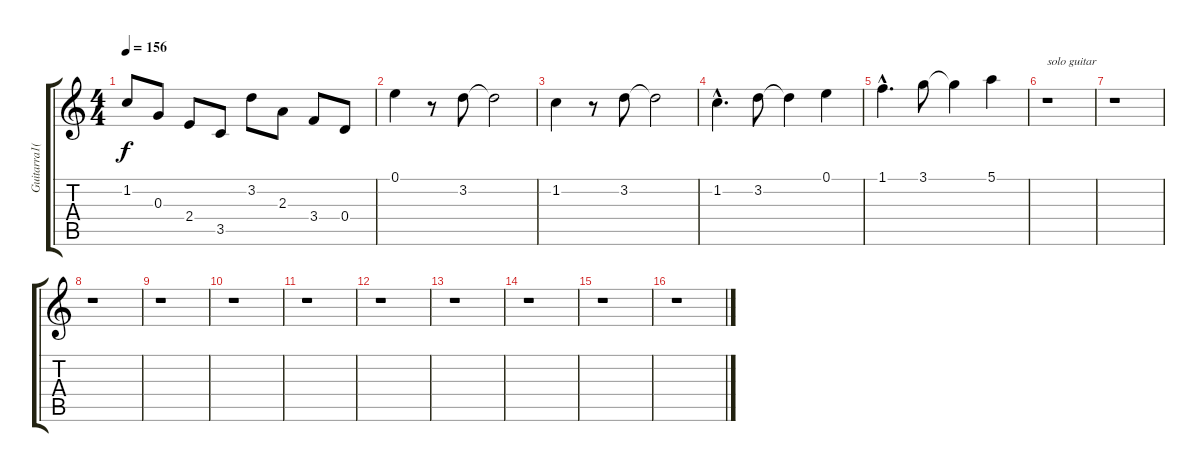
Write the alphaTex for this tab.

\track ("Guitarra1(Robe)" "Guitarra1(") {instrument electricguitarclean}
\staff {score tabs}
\tuning (E4 B3 G3 D3 A2 E2) {hide}
\ts (4 4)
\tempo 156
\clef g2
\ks c
1.2.8{dy f} 0.3.8 2.4.8 3.5.8 3.2.8 2.3.8 3.4.8 0.4.8 |
0.1.4 r.8 3.2.8 3.2{t}.2 |
1.2.4 r.8 3.2.8 3.2{t}.2 |
1.2{hac}.4{d} 3.2.8 3.2{t}.4 0.1.4 |
1.1{hac}.4{d} 3.1.8 3.1{t}.4 5.1.4 |
r.1{txt "solo guitar"} |
r.1 |
r.1 |
r.1 |
r.1 |
r.1 |
r.1 |
r.1 |
r.1 |
r.1 |
r.1
